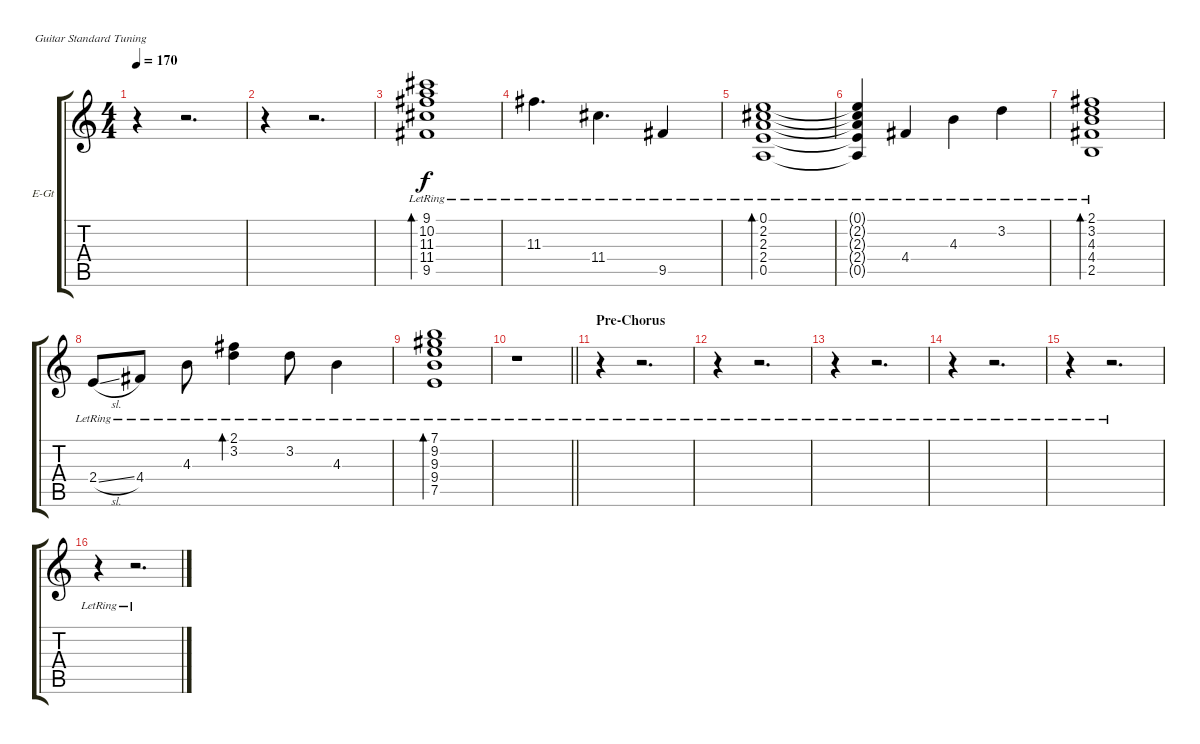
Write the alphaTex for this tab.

\bracketExtendMode groupsimilarinstruments
\firstSystemTrackNameOrientation horizontal
\otherSystemsTrackNameOrientation horizontal
\track ("Guitar" "E-Gt") {instrument electricguitarclean}
\staff {score tabs}
\tuning (E4 B3 G3 D3 A2 E2)
\ts (4 4)
\tempo 170
\clef g2
\ks c
r.4{dy f} r.2{d} |
r.4 r.2{d} |
(9.1{lr} 10.2{lr} 11.3{lr} 11.4{lr} 9.5{lr}).1{bd 480} |
11.3{lr}.4{d} 11.4{lr}.4{d} 9.5{lr}.4 |
(0.1{lr} 2.2{lr} 2.3{lr} 2.4{lr} 0.5{lr}).1{bd 480} |
(0.1{lr t} 2.2{lr t} 2.3{lr t} 2.4{lr t} 0.5{lr t}).4 4.4{lr}.4 4.3{lr}.4 3.2{lr}.4 |
(2.1{lr} 3.2{lr} 4.3{lr} 4.4{lr} 2.5{lr}).1{bd 480} |
2.4{sl lr}.8 4.4{lr}.8 4.3{lr}.8 (2.1{lr} 3.2{lr}).4{bd 240} 3.2{lr}.8 4.3{lr}.4 |
(7.1{lr} 9.2{lr} 9.3{lr} 9.4{lr} 7.5{lr}).1{bd 480} |
\barLineRight lightlight
r.1 |
\section ("" "Pre-Chorus")
r.4 r.2{d} |
r.4 r.2{d} |
r.4 r.2{d} |
r.4 r.2{d} |
r.4 r.2{d} |
r.4 r.2{d}
